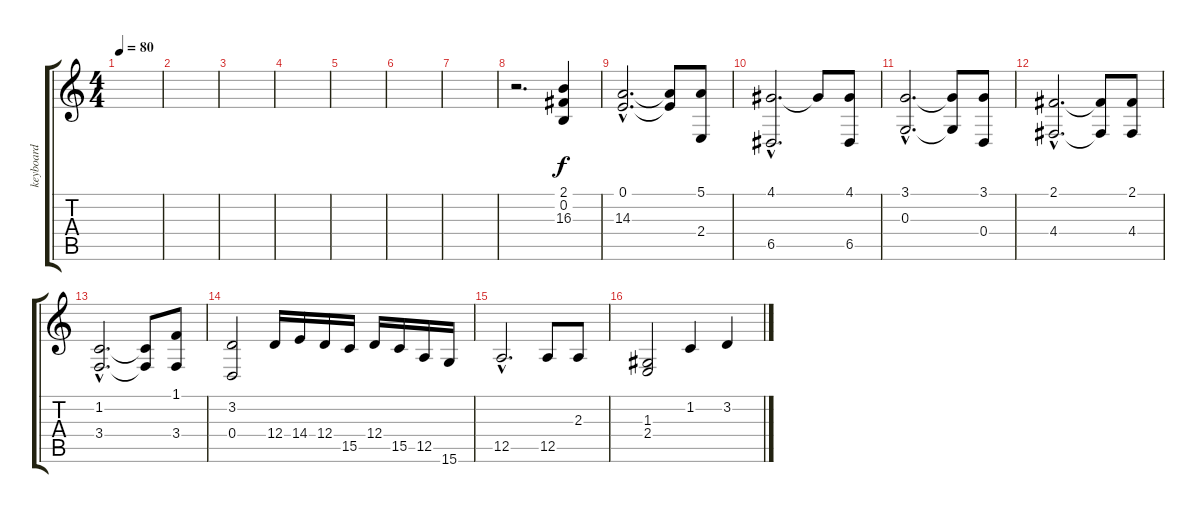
\track ("keyboard" "keyboard") {instrument stringensemble1}
\staff {score tabs}
\tuning (E4 B3 G3 D3 A2 E2) {hide}
\ts (4 4)
\tempo 80
\clef g2
\ks c
|
|
|
|
|
|
|
r.2{d} (2.1 0.2 16.3).4 |
(0.1{hac} 14.3{hac}).2{d} (0.1{t} 14.3{t}).8 (5.1 2.4).8 |
(4.1{hac} 6.5{hac}).2{d} 4.1{t}.8 (4.1 6.5).8 |
(3.1{hac} 0.3{hac}).2{d} (3.1{t} 0.3{t}).8 (3.1 0.4).8 |
(2.1{hac} 4.4{hac}).2{d} (2.1{t} 4.4{t}).8 (2.1 4.4).8 |
(1.2{hac} 3.4{hac}).2{d} (1.2{t} 3.4{t}).8 (1.1 3.4).8 |
(3.2 0.4).2 12.4.16{volume 16} 14.4.16 12.4.16 15.5.16 12.4.16 15.5.16 12.5.16 15.6.16 |
12.5{hac}.2{d volume 10} 12.5.8 2.3.8 |
(1.3 2.4).2 1.2.4 3.2.4
